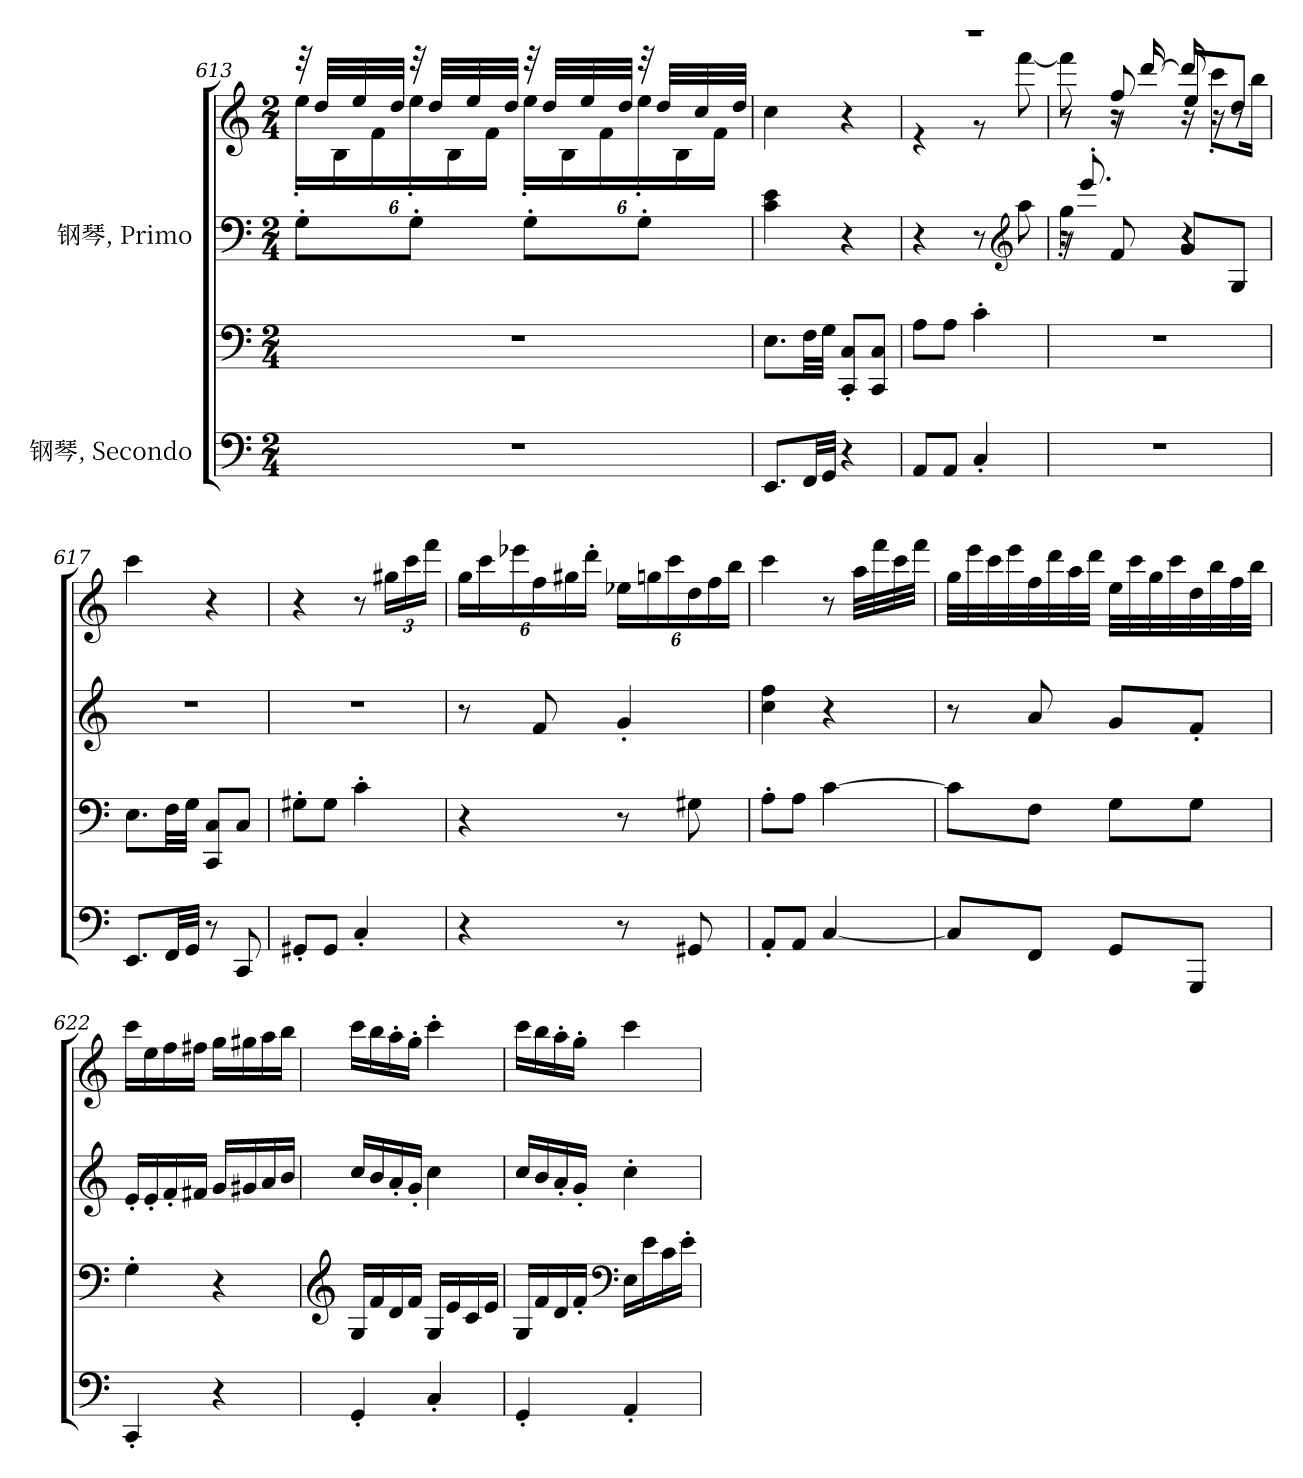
**kern	**kern	**kern	**kern
*part2	*part2	*part1	*part1
*staff4	*staff3	*staff2	*staff1
*I"钢琴, Secondo	*	*I"钢琴, Primo	*
!!LO:LB:g=z
*clefF4	*clefF4	*clefF4	*clefG2
*k[]	*k[]	*k[]	*k[]
*M2/4	*M2/4	*M2/4	*M2/4
=613	=613	=613	=613
*	*	*	*^
*	*	*	*	*Xbrackettup
2r	2r	8G'\L	32r	24ee'\LL
.	.	.	32dd/LLL	.
.	.	.	.	24B\
.	.	.	32ee/	.
.	.	.	.	24f\
.	.	.	32dd/JJJ	.
.	.	8G'\J	32r	24ee'\
.	.	.	32dd/LLL	.
.	.	.	.	24B\
.	.	.	32ee/	.
.	.	.	.	24f\JJ
.	.	.	32dd/JJJ	.
.	.	8G'\L	32r	24ee'\LL
.	.	.	32dd/LLL	.
.	.	.	.	24B\
.	.	.	32ee/	.
.	.	.	.	24f\
.	.	.	32dd/JJJ	.
.	.	8G'\J	32r	24ee'\
.	.	.	32dd/LLL	.
.	.	.	.	24B\
.	.	.	32cc/	.
.	.	.	.	24f\JJ
.	.	.	32dd/JJJ	.
*	*	*	*v	*v
=614	=614	=614	=614
8.EE/L	8.E\L	4c\ 4e\	4cc\
32FF/LL	32F\LL	.	.
32GG/JJJ	32G\JJJ	.	.
4r	8CC/' 8C/'L	4r	4r
.	8CC/ 8C/J	.	.
=615	=615	=615	=615
*	*	*	*^
8AA/L	8A\L	4r	2r	4r
8AA/J	8A\J	.	.	.
4C'/	4c'\	8r	.	8r
*	*	*clefG2	*	*
.	.	8aa\	.	[8fff\
!!LO:LB:g=z
=616	=616	=616	=616	=616
*	*	*^	*	*^
*	*	*	*^	*	*	*
2r	2r	16r	4gg'\	8r	8r	8fff\]	8r
.	.	8.eee'/	.	.	.	.	.
.	.	.	.	8f/	16r	8r	8ff/
.	.	.	.	.	[16ddd/	.	.
.	.	4r	4r	8g/L	16ddd/]	16r	8ee/L
.	.	.	.	.	16r	8ccc'\L	.
.	.	.	.	8G/J	8r	.	8dd/J
.	.	.	.	.	.	16bb\Jk	.
*	*	*v	*v	*v	*	*	*
*	*	*	*v	*v	*v
=617	=617	=617	=617
8.EE/L	8.E\L	2r	4ccc\
32FF/LL	32F\LL	.	.
32GG/JJJ	32G\JJJ	.	.
8r	8CC/ 8C/L	.	4r
8CC/	8C/J	.	.
=618	=618	=618	=618
8GG#X'/L	8G#X'\L	2r	4r
8GG#/J	8G#\J	.	.
4C'/	4c'\	.	8r
.	.	.	24gg#X\LL
.	.	.	24ccc\
.	.	.	24fff\JJ
=619	=619	=619	=619
4r	4r	8r	24gg\LL
.	.	.	24ccc\
.	.	.	24eee-X\
.	.	8f/	24ff\
.	.	.	24gg#X\
.	.	.	24ddd'\JJ
8r	8r	4g'/	24ee-X\LL
.	.	.	24ggn\
.	.	.	24ccc\
8GG#X/	8G#X\	.	24dd\
.	.	.	24ff\
.	.	.	24bb\JJ
!!LO:PB:g=z
=620	=620	=620	=620
8AA'/L	8A'\L	4cc\ 4ff\	4ccc\
8AA/J	8A\J	.	.
[4C/	[4c\	4r	8r
.	.	.	32aa\LLL
.	.	.	32fff\
.	.	.	32ccc\
.	.	.	32fff\JJJ
=621	=621	=621	=621
8C/L]	8c\L]	8r	32gg\LLL
.	.	.	32eee\
.	.	.	32ccc\
.	.	.	32eee\
8FF/J	8F\J	8a/	32ff\
.	.	.	32ddd\
.	.	.	32aa\
.	.	.	32ddd\JJJ
8GG/L	8G\L	8g/L	32ee\LLL
.	.	.	32ccc\
.	.	.	32gg\
.	.	.	32ccc\
8GGG/J	8G\J	8f'/J	32dd\
.	.	.	32bb\
.	.	.	32ff\
.	.	.	32bb\JJJ
=622	=622	=622	=622
4CC'/	4G'\	16e'/LL	16ccc\LL
.	.	16e'/	16ee\
.	.	16f'/	16ff\
.	.	16f#X/JJ	16ff#X\JJ
4r	4r	16g/LL	16gg\LL
.	.	16g#X/	16gg#X\
.	.	16a/	16aa\
.	.	16b/JJ	16bb\JJ
!!LO:LB:g=z
=623	=623	=623	=623
*	*clefG2	*	*
4GG'/	16G/LL	16cc/LL	16ccc\LL
.	16f/	16b/	16bb\
.	16d/	16a'/	16aa'\
.	16f/JJ	16g'/JJ	16gg'\JJ
4C'/	16G/LL	4cc\	4ccc'\
.	16e/	.	.
.	16c/	.	.
.	16e/JJ	.	.
=624	=624	=624	=624
4GG'/	16G/LL	16cc/LL	16ccc\LL
.	16f/	16b/	16bb\
.	16d/	16a'/	16aa'\
.	16f'/JJ	16g'/JJ	16gg'\JJ
*	*clefF4	*	*
4AA'/	16E\LL	4cc'\	4ccc\
.	16e\	.	.
.	16c\	.	.
.	16e'\JJ	.	.
=	=	=	=
*-	*-	*-	*-
